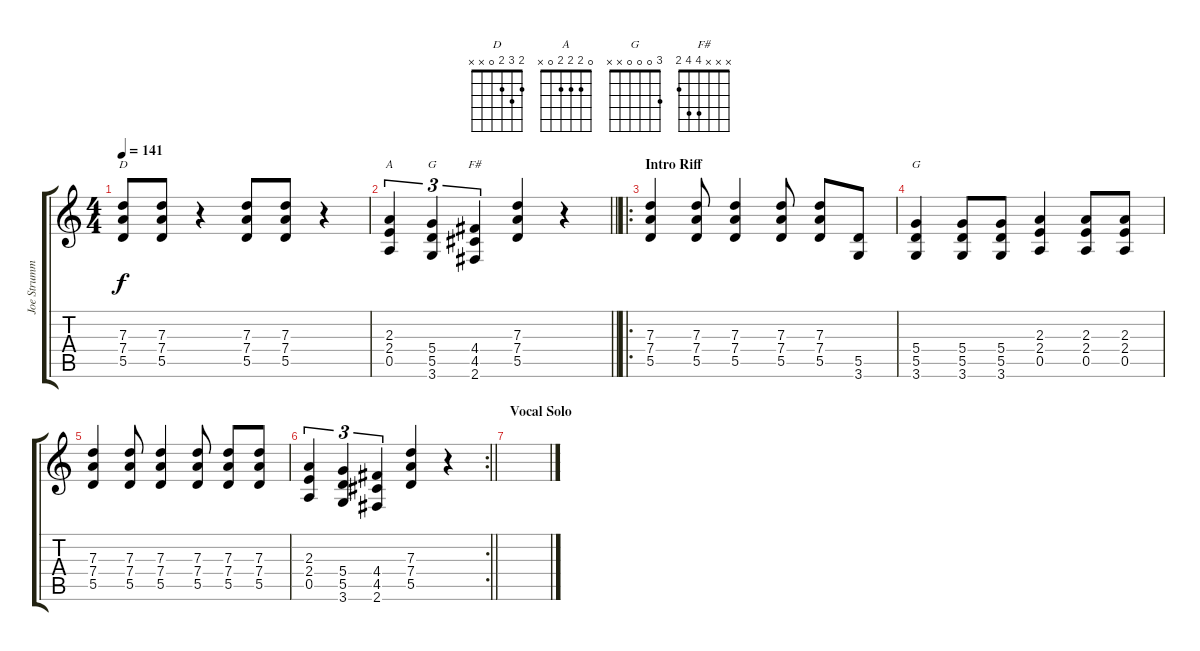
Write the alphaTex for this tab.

\track ("Joe Strummer - Rhythm Guitar" "Joe Strumm") {instrument distortionguitar}
\staff {score tabs}
\tuning (E4 B3 G3 D3 A2 E2) {hide}
\chord ("D" 2 3 2 0 x x)
\chord ("A" 0 2 2 2 0 x)
\chord ("G" 3 0 0 0 2 3)
\chord ("F#" x x x 4 4 2)
\chord ("G" 3 0 0 0 x x)
\ts (4 4)
\tempo 141
\clef g2
\ks c
(7.3 7.4 5.5).8{ch "D" dy f} (7.3 7.4 5.5).8 r.4 (7.3 7.4 5.5).8 (7.3 7.4 5.5).8 r.4 |
\barLineRight lightlight
(2.3 2.4 0.5).4{tu (3 2) ch "A"} (5.4 5.5 3.6).4{tu (3 2) ch "G"} (4.4 4.5 2.6).4{tu (3 2) ch "F#"} (7.3 7.4 5.5).4 r.4 |
\ro
\section ("" "Intro Riff")
(7.3 7.4 5.5).4 (7.3 7.4 5.5).8 (7.3 7.4 5.5).4 (7.3 7.4 5.5).8 (7.3 7.4 5.5).8 (5.5 3.6).8 |
(5.4 5.5 3.6).4{ch "G"} (5.4 5.5 3.6).8 (5.4 5.5 3.6).8 (2.3 2.4 0.5).4 (2.3 2.4 0.5).8 (2.3 2.4 0.5).8 |
(7.3 7.4 5.5).4 (7.3 7.4 5.5).8 (7.3 7.4 5.5).4 (7.3 7.4 5.5).8 (7.3 7.4 5.5).8 (7.3 7.4 5.5).8 |
\rc 2
\barLineRight lightlight
(2.3 2.4 0.5).4{tu (3 2)} (5.4 5.5 3.6).4{tu (3 2)} (4.4 4.5 2.6).4{tu (3 2)} (7.3 7.4 5.5).4 r.4 |
\section ("" "Vocal Solo")
